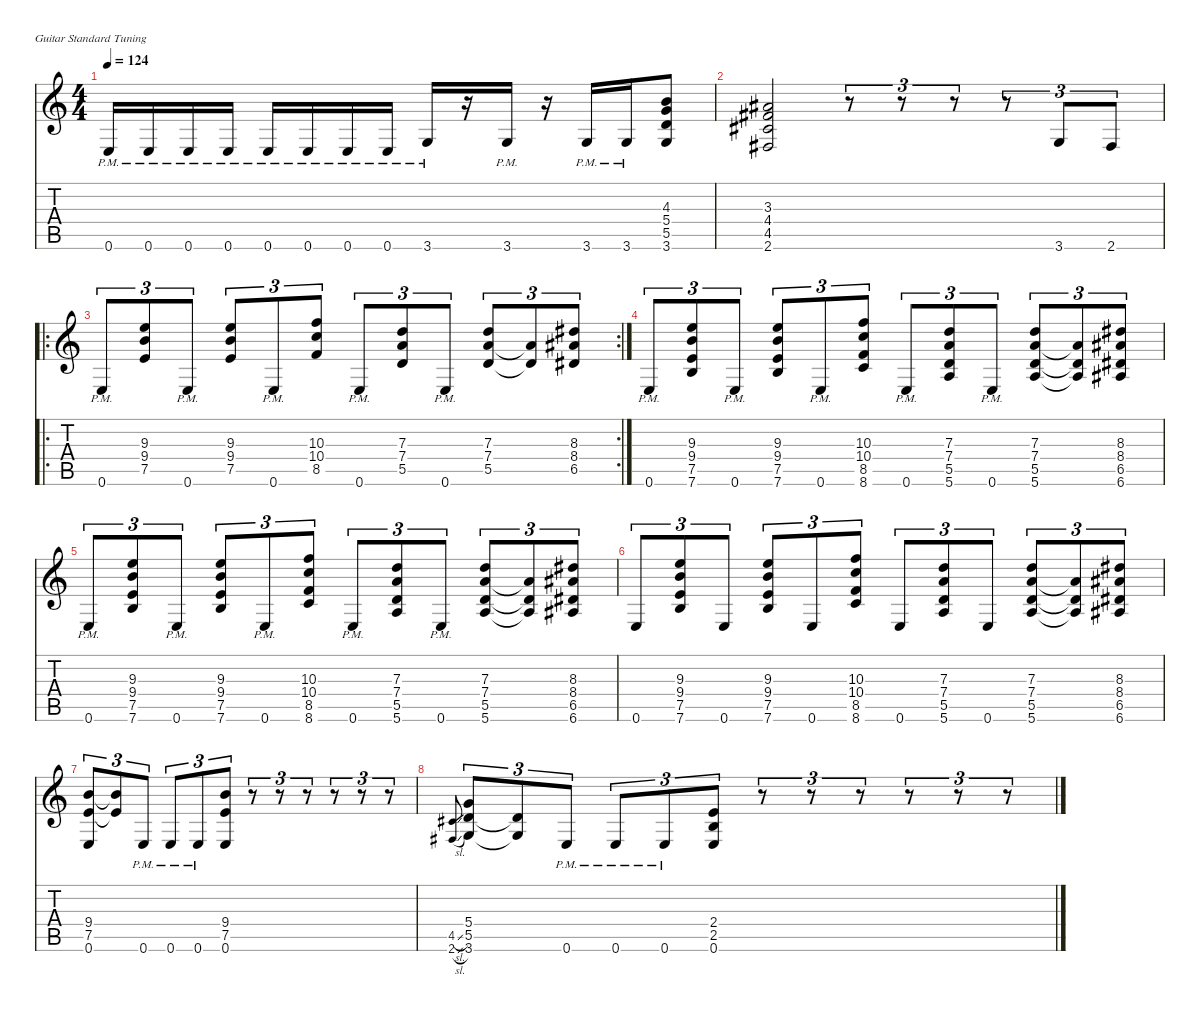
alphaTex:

\defaultSystemsLayout 4
\hideDynamics
\bracketExtendMode nobrackets
\singleTrackTrackNamePolicy hidden
\multiTrackTrackNamePolicy hidden
\otherSystemsTrackNameOrientation horizontal
\track ("Dist Gtr 1" "dist.guit.") {mute instrument distortionguitar}
\staff {score tabs}
\tuning (E4 B3 G3 D3 A2 E2)
\ts (4 4)
\tempo 124
\clef g2
\ks c
0.6{pm}.16{dy f beam Up} 0.6{pm}.16{beam Up} 0.6{pm}.16{beam Up} 0.6{pm}.16{beam Up} 0.6{pm}.16{beam Up} 0.6{pm}.16{beam Up} 0.6{pm}.16{beam Up} 0.6{pm}.16{beam Up} 3.6{pm}.16{beam Up} r.16{beam Up} 3.6{pm}.16{beam Up} r.16{beam Up} 3.6{pm}.16{beam Up} 3.6{pm}.16{beam Up} (4.3 5.4 5.5 3.6).8{beam Up} |
(3.3{acc #} 4.4{acc #} 4.5{acc #} 2.6{acc #}).2{beam Up} r.8{tu (3 2) beam Up} r.8{tu (3 2) beam Up} r.8{tu (3 2) beam Up} r.8{tu (3 2) beam Up} 3.6.8{tu (3 2) beam Up} 2.6{acc #}.8{tu (3 2) beam Up} |
\ro
\rc 2
0.6{pm}.8{tu (3 2) beam Up} (9.3 9.4 7.5).8{tu (3 2) beam Up} 0.6{pm}.8{tu (3 2) beam Up} (9.3 9.4 7.5).8{tu (3 2) beam Up} 0.6{pm}.8{tu (3 2) beam Up} (10.3 10.4 8.5).8{tu (3 2) beam Up} 0.6{pm}.8{tu (3 2) beam Up} (7.3 7.4 5.5).8{tu (3 2) beam Up} 0.6{pm}.8{tu (3 2) beam Up} (7.3 7.4 5.5).8{tu (3 2) beam Up} (7.4{t} 5.5{t}).8{tu (3 2) beam Up} (8.3{acc #} 8.4{acc #} 6.5{acc #}).8{tu (3 2) beam Up} |
0.6{pm}.8{tu (3 2) beam Up} (9.3 9.4 7.5 7.6).8{tu (3 2) beam Up} 0.6{pm}.8{tu (3 2) beam Up} (9.3 9.4 7.5 7.6).8{tu (3 2) beam Up} 0.6{pm}.8{tu (3 2) beam Up} (10.3 10.4 8.5 8.6).8{tu (3 2) beam Up} 0.6{pm}.8{tu (3 2) beam Up} (7.3 7.4 5.5 5.6).8{tu (3 2) beam Up} 0.6{pm}.8{tu (3 2) beam Up} (7.3 7.4 5.5 5.6).8{tu (3 2) beam Up} (7.4{t} 5.5{t} 5.6{t}).8{tu (3 2) beam Up} (8.3{acc #} 8.4{acc #} 6.5{acc #} 6.6{acc #}).8{tu (3 2) beam Up} |
0.6{pm}.8{tu (3 2) beam Up} (9.3 9.4 7.5 7.6).8{tu (3 2) beam Up} 0.6{pm}.8{tu (3 2) beam Up} (9.3 9.4 7.5 7.6).8{tu (3 2) beam Up} 0.6{pm}.8{tu (3 2) beam Up} (10.3 10.4 8.5 8.6).8{tu (3 2) beam Up} 0.6{pm}.8{tu (3 2) beam Up} (7.3 7.4 5.5 5.6).8{tu (3 2) beam Up} 0.6{pm}.8{tu (3 2) beam Up} (7.3 7.4 5.5 5.6).8{tu (3 2) beam Up} (7.4{t} 5.5{t} 5.6{t}).8{tu (3 2) beam Up} (8.3{acc #} 8.4{acc #} 6.5{acc #} 6.6{acc #}).8{tu (3 2) beam Up} |
0.6.8{tu (3 2) beam Up} (9.3 9.4 7.5 7.6).8{tu (3 2) beam Up} 0.6.8{tu (3 2) beam Up} (9.3 9.4 7.5 7.6).8{tu (3 2) beam Up} 0.6.8{tu (3 2) beam Up} (10.3 10.4 8.5 8.6).8{tu (3 2) beam Up} 0.6.8{tu (3 2) beam Up} (7.3 7.4 5.5 5.6).8{tu (3 2) beam Up} 0.6.8{tu (3 2) beam Up} (7.3 7.4 5.5 5.6).8{tu (3 2) beam Up} (7.4{t} 5.5{t} 5.6{t}).8{tu (3 2) beam Up} (8.3{acc #} 8.4{acc #} 6.5{acc #} 6.6{acc #}).8{tu (3 2) beam Up} |
(9.4 7.5 0.6).8{tu (3 2) beam Up} (9.4{t} 7.5{t}).8{tu (3 2) beam Up} 0.6{pm}.8{tu (3 2) beam Up} 0.6{pm}.8{tu (3 2) beam Up} 0.6{pm}.8{tu (3 2) beam Up} (9.4 7.5 0.6).8{tu (3 2) beam Up} r.8{tu (3 2) beam Up} r.8{tu (3 2) beam Up} r.8{tu (3 2) beam Up} r.8{tu (3 2) beam Up} r.8{tu (3 2) beam Up} r.8{tu (3 2) beam Up} |
(4.5{sl acc #} 2.6{sl acc #}).8{gr dy mf beam Up} (5.4 5.5 3.6).8{tu (3 2) dy f beam Up} (5.5{t} 3.6{t}).8{tu (3 2) beam Up} 0.6{pm}.8{tu (3 2) beam Up} 0.6{pm}.8{tu (3 2) beam Up} 0.6{pm}.8{tu (3 2) beam Up} (2.4 2.5 0.6).8{tu (3 2) beam Up} r.8{tu (3 2) beam Up} r.8{tu (3 2) beam Up} r.8{tu (3 2) beam Up} r.8{tu (3 2) beam Up} r.8{tu (3 2) beam Up} r.8{tu (3 2) beam Up}
